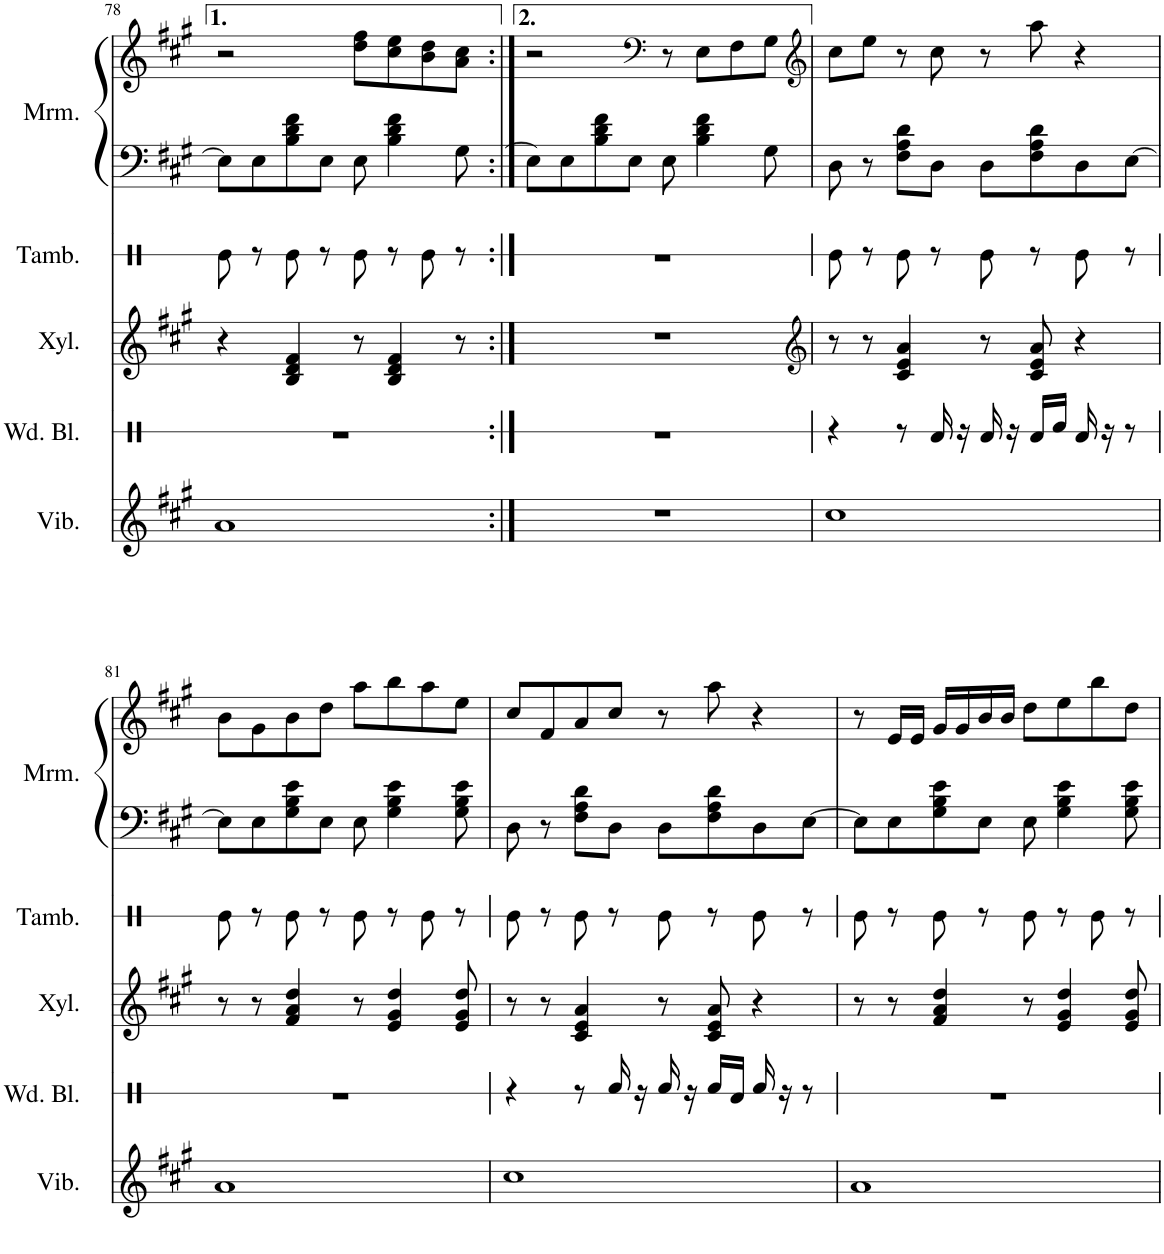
**kern	**kern	**kern	**kern	**kern	**kern
*part5	*part4	*part3	*part2	*part1	*part1
*staff6	*staff5	*staff4	*staff3	*staff2	*staff1
*I"Vibraphone	*I"Wood Blocks	*I"Xylophone	*I"Tambourine	*I"Marimba	*
*I'Vib.	*I'Wd. Bl.	*I'Xyl.	*I'Tamb.	*I'Mrm.	*
!!LO:PB:g=z
*clefG2	*clefX	*clefG2	*clefX	*clefF4	*clefG2
*	*	*Trd-7c-12	*	*	*
*k[f#c#g#]	*k[]	*k[f#c#g#]	*k[]	*k[f#c#g#]	*k[f#c#g#]
*M4/4	*M4/4	*M4/4	*M4/4	*M4/4	*M4/4
=78	=78	=78	=78	=78	=78
1a	1r	4r	8Re\	8E\L]	2r
.	.	.	8r	8E\	.
.	.	4B/ 4d/ 4f#/	8Re\	8B\ 8d\ 8f#\	.
.	.	.	8r	8E\J	.
.	.	8r	8Re\	8E\	8dd\ 8ff#\L
.	.	4B/ 4d/ 4f#/	8r	4B\ 4d\ 4f#\	8cc#\ 8ee\
.	.	.	8Re\	.	8b\ 8dd\
.	.	8r	8r	8G#\	8a\ 8cc#\J
=79:|!	=79:|!	=79:|!	=79:|!	=79:|!	=79:|!
1r	1r	1r	1r	[8E\L	2r
.	.	.	.	8E\]	.
.	.	.	.	8B\ 8d\ 8f#\	.
.	.	.	.	8E\J	.
*	*	*	*	*	*clefF4
.	.	.	.	8E\	8r
.	.	.	.	4B\ 4d\ 4f#\	8E\L
.	.	.	.	.	8F#\
.	.	.	.	8G#\	8G#\J
=80	=80	=80	=80	=80	=80
*	*	*clefG2	*	*	*clefG2
1cc#	4r	8r	8Re\	8D\	8cc#\L
.	.	8r	8r	8r	8ee\J
.	8r	4c#/ 4e/ 4a/	8Re\	8F#\ 8A\ 8d\L	8r
.	16Rd/	.	8r	8D\J	8cc#\
.	16r	.	.	.	.
.	16Rd/	8r	8Re\	8D\L	8r
.	16r	.	.	.	.
.	16Rd/LL	8c#/ 8e/ 8a/	8r	8F#\ 8A\ 8d\	8aa\
.	16Rf/JJ	.	.	.	.
.	16Rd/	4r	8Re\	8D\	4r
.	16r	.	.	.	.
.	8r	.	8r	[8E\J	.
!!LO:LB:g=z
=81	=81	=81	=81	=81	=81
1a	1r	8r	8Re\	8E\L]	8b\L
.	.	8r	8r	8E\	8g#\
.	.	4f#/ 4a/ 4dd/	8Re\	8G#\ 8B\ 8e\	8b\
.	.	.	8r	8E\J	8dd\J
.	.	8r	8Re\	8E\	8aa\L
.	.	4e/ 4g#/ 4dd/	8r	4G#\ 4B\ 4e\	8bb\
.	.	.	8Re\	.	8aa\
.	.	8e/ 8g#/ 8dd/	8r	8G#\ 8B\ 8e\	8ee\J
=82	=82	=82	=82	=82	=82
1cc#	4r	8r	8Re\	8D\	8cc#/L
.	.	8r	8r	8r	8f#/
.	8r	4c#/ 4e/ 4a/	8Re\	8F#\ 8A\ 8d\L	8a/
.	16Rf/	.	8r	8D\J	8cc#/J
.	16r	.	.	.	.
.	16Rf/	8r	8Re\	8D\L	8r
.	16r	.	.	.	.
.	16Rf/LL	8c#/ 8e/ 8a/	8r	8F#\ 8A\ 8d\	8aa\
.	16Rd/JJ	.	.	.	.
.	16Rf/	4r	8Re\	8D\	4r
.	16r	.	.	.	.
.	8r	.	8r	[8E\J	.
=83	=83	=83	=83	=83	=83
1a	1r	8r	8Re\	8E\L]	8r
.	.	8r	8r	8E\	16e/LL
.	.	.	.	.	16e/JJ
.	.	4f#/ 4a/ 4dd/	8Re\	8G#\ 8B\ 8e\	16g#/LL
.	.	.	.	.	16g#/
.	.	.	8r	8E\J	16b/
.	.	.	.	.	16b/JJ
.	.	8r	8Re\	8E\	8dd\L
.	.	4e/ 4g#/ 4dd/	8r	4G#\ 4B\ 4e\	8ee\
.	.	.	8Re\	.	8bb\
.	.	8e/ 8g#/ 8dd/	8r	8G#\ 8B\ 8e\	8dd\J
=	=	=	=	=	=
*-	*-	*-	*-	*-	*-
